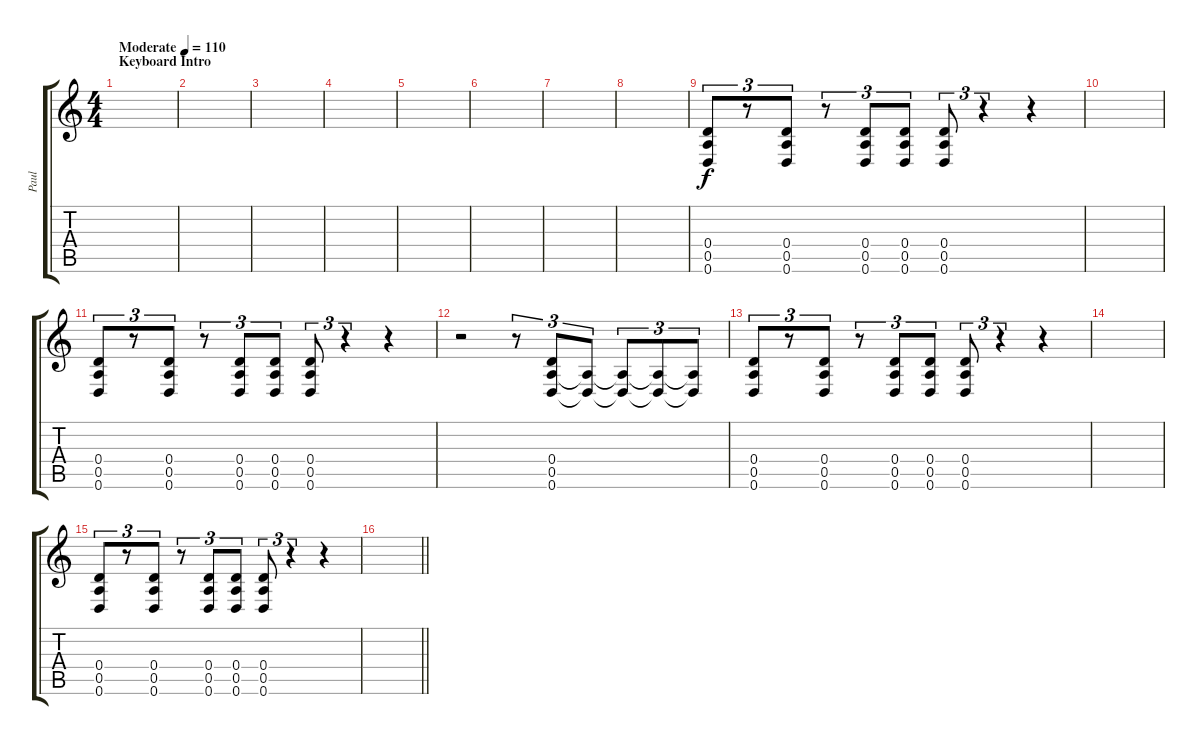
\track ("Paul" "Paul") {instrument distortionguitar}
\staff {score tabs}
\tuning (E4 B3 G3 D3 A2 D2) {hide}
\ts (4 4)
\section ("" "Keyboard Intro")
\tempo (110 "Moderate")
\clef g2
\ks c
|
|
|
|
|
|
|
|
(0.4 0.5 0.6).8{tu (3 2)} r.8{tu (3 2)} (0.4 0.5 0.6).8{tu (3 2)} r.8{tu (3 2)} (0.4 0.5 0.6).8{tu (3 2)} (0.4 0.5 0.6).8{tu (3 2)} (0.4 0.5 0.6).8{tu (3 2)} r.4{tu (3 2)} r.4 |
|
(0.4 0.5 0.6).8{tu (3 2)} r.8{tu (3 2)} (0.4 0.5 0.6).8{tu (3 2)} r.8{tu (3 2)} (0.4 0.5 0.6).8{tu (3 2)} (0.4 0.5 0.6).8{tu (3 2)} (0.4 0.5 0.6).8{tu (3 2)} r.4{tu (3 2)} r.4 |
r.2{volume 0} r.8{tu (3 2)} (0.4 0.5 0.6).8{tu (3 2) volume 13} (0.5{t} 0.6{t}).8{tu (3 2)} (0.5{t} 0.6{t}).8{tu (3 2)} (0.5{t} 0.6{t}).8{tu (3 2)} (0.5{t} 0.6{t}).8{tu (3 2)} |
(0.4 0.5 0.6).8{tu (3 2)} r.8{tu (3 2)} (0.4 0.5 0.6).8{tu (3 2)} r.8{tu (3 2)} (0.4 0.5 0.6).8{tu (3 2)} (0.4 0.5 0.6).8{tu (3 2)} (0.4 0.5 0.6).8{tu (3 2)} r.4{tu (3 2)} r.4 |
|
(0.4 0.5 0.6).8{tu (3 2)} r.8{tu (3 2)} (0.4 0.5 0.6).8{tu (3 2)} r.8{tu (3 2)} (0.4 0.5 0.6).8{tu (3 2)} (0.4 0.5 0.6).8{tu (3 2)} (0.4 0.5 0.6).8{tu (3 2)} r.4{tu (3 2)} r.4 |
\barLineRight lightlight
